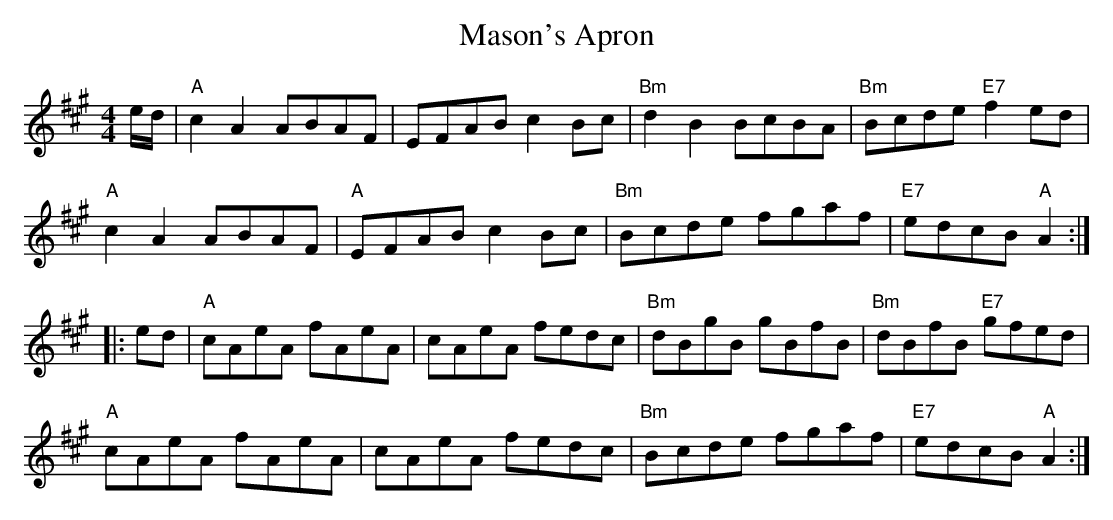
X:1
T:Mason's Apron
M:4/4
L:1/4
K:A
e/4d/4|"A"cA A/2B/2A/2F/2|E/2F/2A/2B/2 cB/2c/2|"Bm"dB B/2c/2B/2A/2|\
"Bm"B/2c/2d/2e/2 "E7"fe/2d/2|
"A"cA A/2B/2A/2F/2|"A"E/2F/2A/2B/2 cB/2c/2|"Bm"B/2c/2d/2e/2 f/2g/2a/2f/2|\
"E7"e/2d/2c/2B/2 "A"A::
e/2d/2|"A"c/2A/2e/2A/2 f/2A/2e/2A/2|c/2A/2e/2A/2 f/2e/2d/2c/2|\
"Bm"d/2B/2g/2B/2 g/2B/2f/2B/2|"Bm"d/2B/2f/2B/2 "E7"g/2f/2e/2d/2|
"A"c/2A/2e/2A/2 f/2A/2e/2A/2|c/2A/2e/2A/2 f/2e/2d/2c/2|\
"Bm"B/2c/2d/2e/2 f/2g/2a/2f/2|"E7"e/2d/2c/2B/2 "A"A:|
